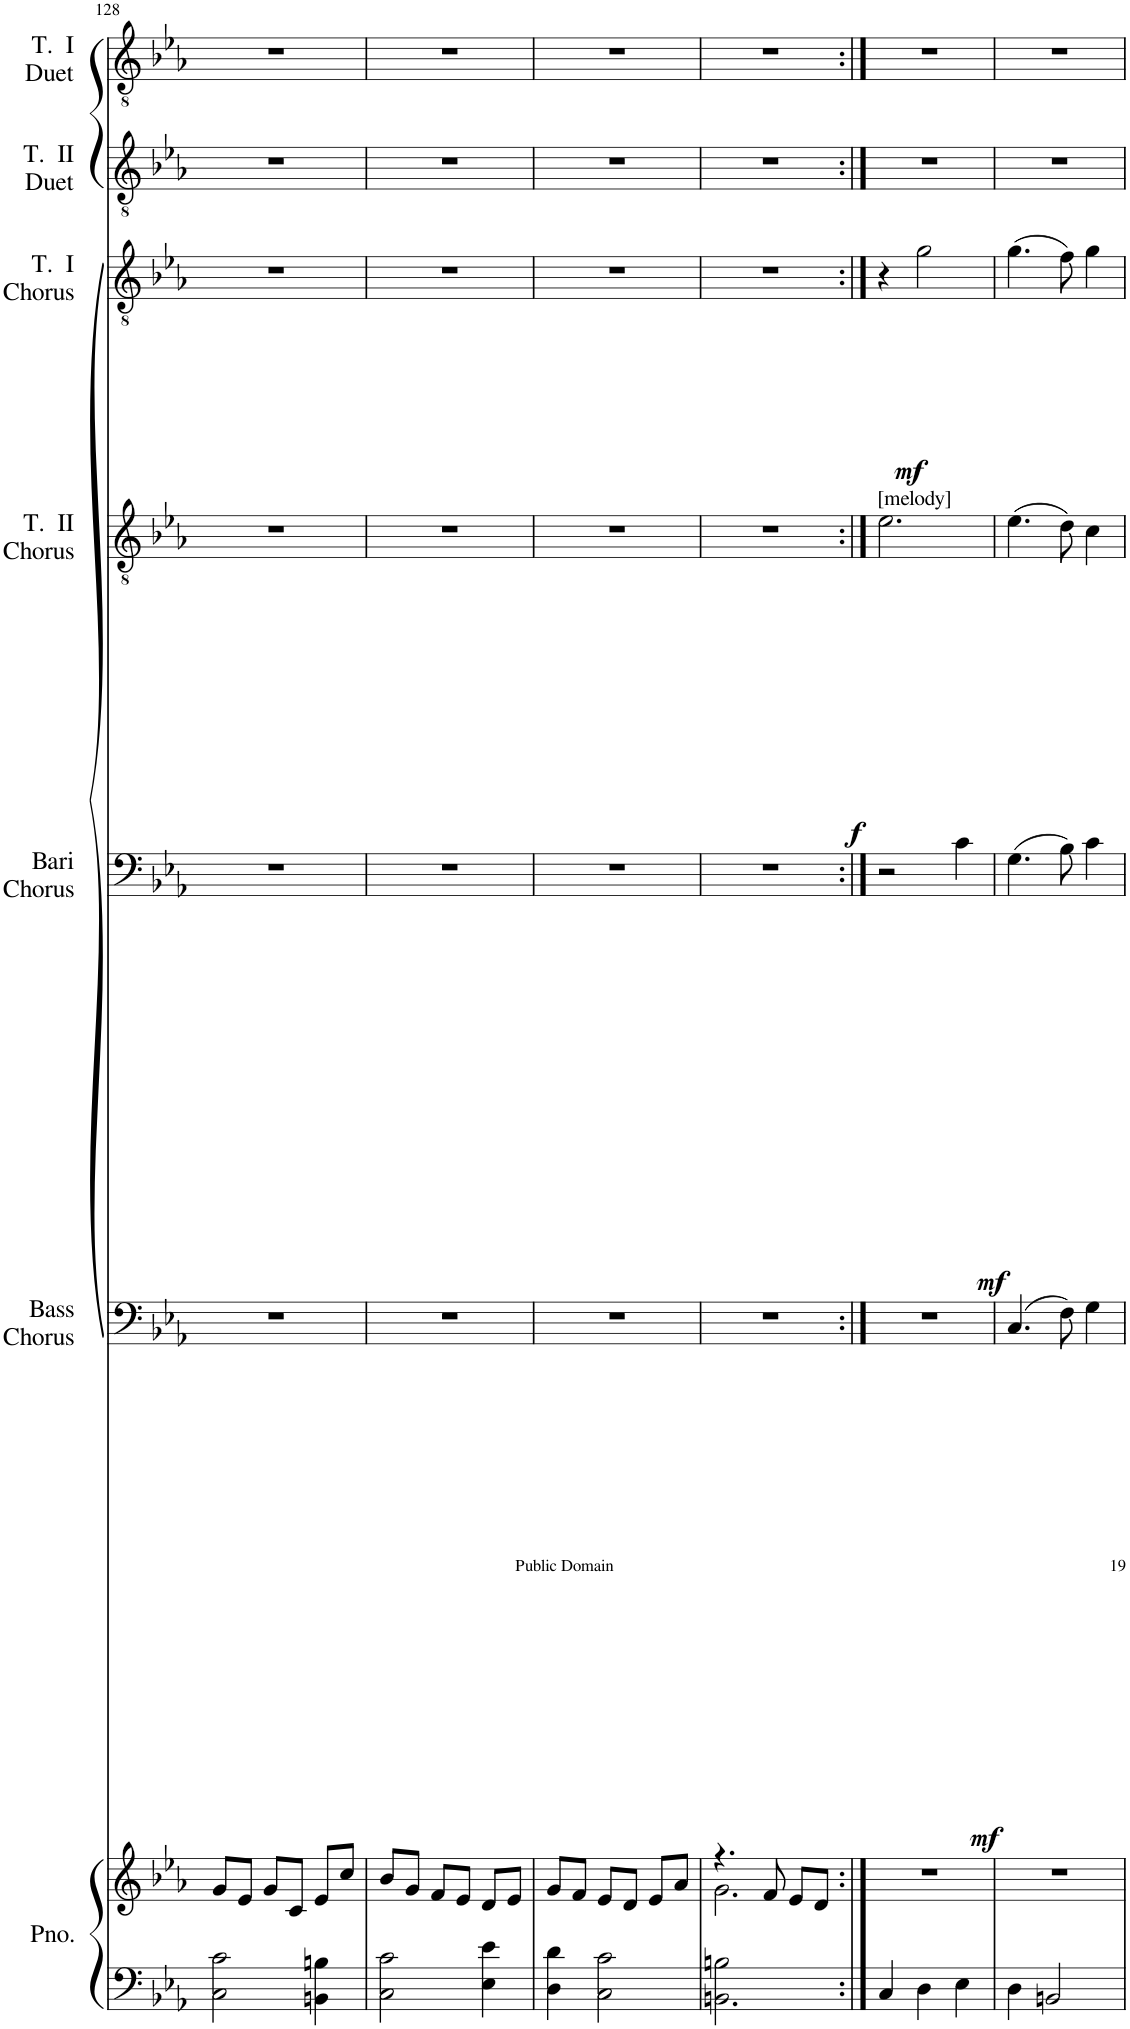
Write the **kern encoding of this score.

**kern	**kern	**kern	**dynam	**kern	**dynam	**kern	**dynam	**kern	**dynam	**kern	**kern
*part7	*part7	*part6	*part6	*part5	*part5	*part4	*part4	*part3	*part3	*part2	*part1
*staff8	*staff7	*staff6	*staff6	*staff5	*staff5	*staff4	*staff4	*staff3	*staff3	*staff2	*staff1
*I"Piano	*	*I"Bass Chorus	*	*I"Baritone Chorus	*	*I"Tenor II Chorus	*	*I"Tenor I Chorus	*	*I"Tenor II Duet	*I"Tenor I Duet
*I'Pno.	*	*I'Bass Chorus	*	*I'Bari Chorus	*	*I'T.  II Chorus	*	*I'T.  I Chorus	*	*I'T.  II Duet	*I'T.  I Duet
!!LO:PB:g=z
*clefF4	*clefG2	*clefF4	*	*clefF4	*	*clefGv2	*	*clefGv2	*	*clefGv2	*clefGv2
*k[b-e-a-]	*k[b-e-a-]	*k[b-e-a-]	*	*k[b-e-a-]	*	*k[b-e-a-]	*	*k[b-e-a-]	*	*k[b-e-a-]	*k[b-e-a-]
*M3/4	*M3/4	*M3/4	*	*M3/4	*	*M3/4	*	*M3/4	*	*M3/4	*M3/4
=128	=128	=128	=128	=128	=128	=128	=128	=128	=128	=128	=128
*^	*	*	*	*	*	*	*	*	*	*	*
2c\	2C\	8g/L	2.r	.	2.r	.	2.r	.	2.r	.	2.r	2.r
.	.	8e-/J	.	.	.	.	.	.	.	.	.	.
.	.	8g/L	.	.	.	.	.	.	.	.	.	.
.	.	8c/J	.	.	.	.	.	.	.	.	.	.
4Bn\	4BBn\	8e-/L	.	.	.	.	.	.	.	.	.	.
.	.	8cc/J	.	.	.	.	.	.	.	.	.	.
=129	=129	=129	=129	=129	=129	=129	=129	=129	=129	=129	=129	=129
2c\	2C\	8b-/L	2.r	.	2.r	.	2.r	.	2.r	.	2.r	2.r
.	.	8g/J	.	.	.	.	.	.	.	.	.	.
.	.	8f/L	.	.	.	.	.	.	.	.	.	.
.	.	8e-/J	.	.	.	.	.	.	.	.	.	.
4e-\	4E-\	8d/L	.	.	.	.	.	.	.	.	.	.
.	.	8e-/J	.	.	.	.	.	.	.	.	.	.
=130	=130	=130	=130	=130	=130	=130	=130	=130	=130	=130	=130	=130
4d\	4D\	8g/L	2.r	.	2.r	.	2.r	.	2.r	.	2.r	2.r
.	.	8f/J	.	.	.	.	.	.	.	.	.	.
2c\	2C\	8e-/L	.	.	.	.	.	.	.	.	.	.
.	.	8d/J	.	.	.	.	.	.	.	.	.	.
.	.	8e-/L	.	.	.	.	.	.	.	.	.	.
.	.	8a-/J	.	.	.	.	.	.	.	.	.	.
=131	=131	=131	=131	=131	=131	=131	=131	=131	=131	=131	=131	=131
*	*	*^	*	*	*	*	*	*	*	*	*	*
2Bn\	2.BBn\	4.r	2.g\	2.r	.	2.r	.	2.r	.	2.r	.	2.r	2.r
.	.	8f/	.	.	.	.	.	.	.	.	.	.	.
4ryy	.	8e-/L	.	.	.	.	.	.	.	.	.	.	.
.	.	8d/J	.	.	.	.	.	.	.	.	.	.	.
*v	*v	*	*	*	*	*	*	*	*	*	*	*	*
*	*v	*v	*	*	*	*	*	*	*	*	*	*
=132:|!	=132:|!	=132:|!	=132:|!	=132:|!	=132:|!	=132:|!	=132:|!	=132:|!	=132:|!	=132:|!	=132:|!
!	!	!	!	!	!	!LO:TX:a:t=[melody]	!	!	!	!	!
!	!	!	!	!	!	!	!LO:DY:b	!	!LO:DY:b	!	!
4C/	2.r	2.r	.	2r	.	2.e-\	f	4r	mf	2.r	2.r
4D\	.	.	.	.	.	.	.	2g\	.	.	.
!	!	!	!	!	!LO:DY:b	!	!	!	!	!	!
4E-\	.	.	.	4c\	mf	.	.	.	.	.	.
=133	=133	=133	=133	=133	=133	=133	=133	=133	=133	=133	=133
!	!	!	!LO:DY:b	!	!	!	!	!	!	!	!
4D\	2.r	(4.C/	mf	(4.G\	.	(4.e-\	.	(4.g\	.	2.r	2.r
2BBn/	.	.	.	.	.	.	.	.	.	.	.
.	.	8F\)	.	8B-\)	.	8d\)	.	8f\)	.	.	.
.	.	4G\	.	4c\	.	4c\	.	4g\	.	.	.
=	=	=	=	=	=	=	=	=	=	=	=
*-	*-	*-	*-	*-	*-	*-	*-	*-	*-	*-	*-
